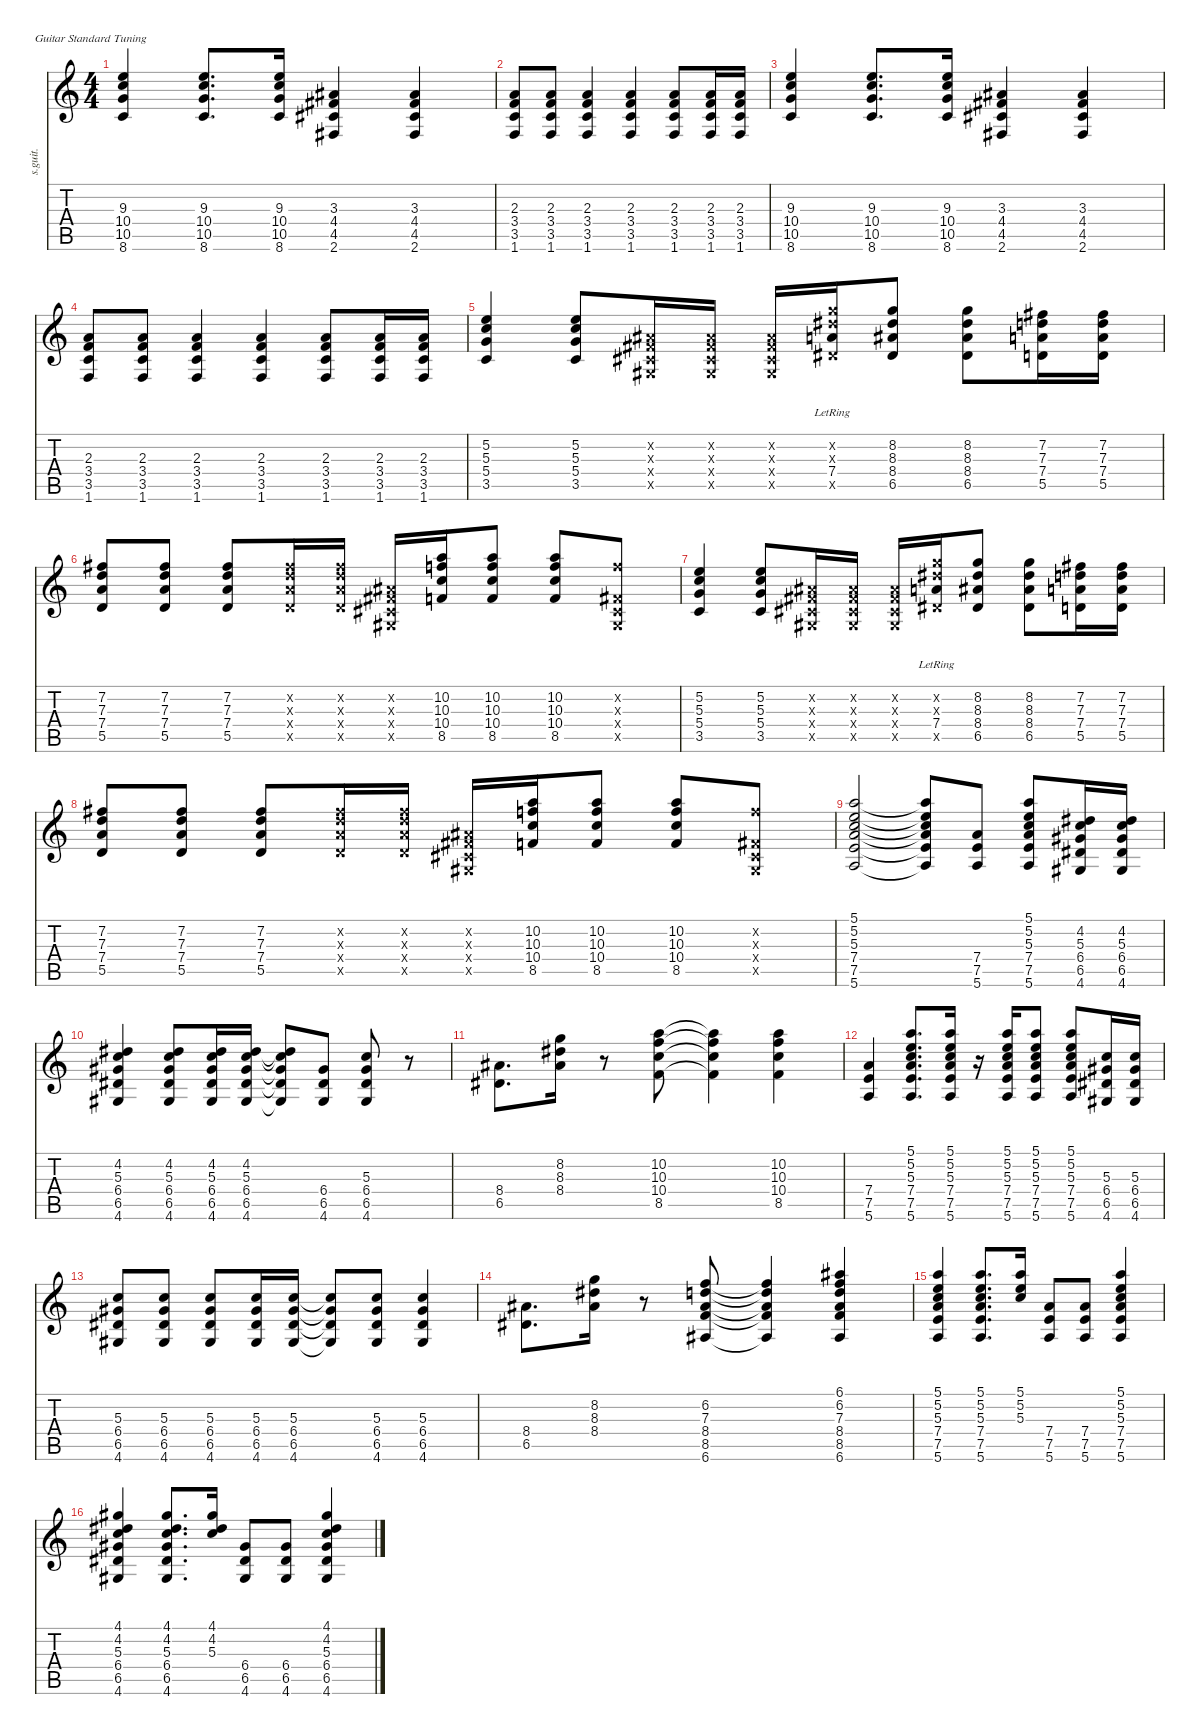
\defaultSystemsLayout 4
\hideDynamics
\bracketExtendMode nobrackets
\track ("Thom Yorke" "s.guit.") {instrument acousticguitarsteel}
\staff {score tabs}
\tuning (E4 B3 G3 D3 A2 E2)
\ts (4 4)
\tempo (88 hide)
\clef g2
\ks c
(9.3 10.4 10.5 8.6).4{lyrics (0 "") lyrics (1 "") lyrics (2 "") lyrics (3 "") lyrics (4 "") dy f} (9.3 10.4 10.5 8.6).8{d lyrics (0 "") lyrics (1 "") lyrics (2 "") lyrics (3 "") lyrics (4 "")} (9.3 10.4 10.5 8.6).16{lyrics (0 "") lyrics (1 "") lyrics (2 "") lyrics (3 "") lyrics (4 "")} (3.3{acc #} 4.4{acc #} 4.5{acc #} 2.6{acc #}).4{lyrics (0 "") lyrics (1 "") lyrics (2 "") lyrics (3 "") lyrics (4 "")} (3.3{acc #} 4.4{acc #} 4.5{acc #} 2.6{acc #}).4{lyrics (0 "") lyrics (1 "") lyrics (2 "") lyrics (3 "") lyrics (4 "")} |
(2.3 3.4 3.5 1.6).8{lyrics (0 "") lyrics (1 "") lyrics (2 "") lyrics (3 "") lyrics (4 "")} (2.3 3.4 3.5 1.6).8{lyrics (0 "") lyrics (1 "") lyrics (2 "") lyrics (3 "") lyrics (4 "")} (2.3 3.4 3.5 1.6).4{lyrics (0 "") lyrics (1 "") lyrics (2 "") lyrics (3 "") lyrics (4 "")} (2.3 3.4 3.5 1.6).4{lyrics (0 "") lyrics (1 "") lyrics (2 "") lyrics (3 "") lyrics (4 "")} (2.3 3.4 3.5 1.6).8{lyrics (0 "") lyrics (1 "") lyrics (2 "") lyrics (3 "") lyrics (4 "")} (2.3 3.4 3.5 1.6).16{lyrics (0 "") lyrics (1 "") lyrics (2 "") lyrics (3 "") lyrics (4 "")} (2.3 3.4 3.5 1.6).16{lyrics (0 "") lyrics (1 "") lyrics (2 "") lyrics (3 "") lyrics (4 "")} |
(9.3 10.4 10.5 8.6).4{lyrics (0 "") lyrics (1 "") lyrics (2 "") lyrics (3 "") lyrics (4 "")} (9.3 10.4 10.5 8.6).8{d lyrics (0 "") lyrics (1 "") lyrics (2 "") lyrics (3 "") lyrics (4 "")} (9.3 10.4 10.5 8.6).16{lyrics (0 "") lyrics (1 "") lyrics (2 "") lyrics (3 "") lyrics (4 "")} (3.3{acc #} 4.4{acc #} 4.5{acc #} 2.6{acc #}).4{lyrics (0 "") lyrics (1 "") lyrics (2 "") lyrics (3 "") lyrics (4 "")} (3.3{acc #} 4.4{acc #} 4.5{acc #} 2.6{acc #}).4{lyrics (0 "") lyrics (1 "") lyrics (2 "") lyrics (3 "") lyrics (4 "")} |
(2.3 3.4 3.5 1.6).8{lyrics (0 "") lyrics (1 "") lyrics (2 "") lyrics (3 "") lyrics (4 "")} (2.3 3.4 3.5 1.6).8{lyrics (0 "") lyrics (1 "") lyrics (2 "") lyrics (3 "") lyrics (4 "")} (2.3 3.4 3.5 1.6).4{lyrics (0 "") lyrics (1 "") lyrics (2 "") lyrics (3 "") lyrics (4 "")} (2.3 3.4 3.5 1.6).4{lyrics (0 "") lyrics (1 "") lyrics (2 "") lyrics (3 "") lyrics (4 "")} (2.3 3.4 3.5 1.6).8{lyrics (0 "") lyrics (1 "") lyrics (2 "") lyrics (3 "") lyrics (4 "")} (2.3 3.4 3.5 1.6).16{lyrics (0 "") lyrics (1 "") lyrics (2 "") lyrics (3 "") lyrics (4 "")} (2.3 3.4 3.5 1.6).16{lyrics (0 "") lyrics (1 "") lyrics (2 "") lyrics (3 "") lyrics (4 "")} |
(5.2 5.3 5.4 3.5).4{lyrics (0 "") lyrics (1 "") lyrics (2 "") lyrics (3 "") lyrics (4 "")} (5.2 5.3 5.4 3.5).8{lyrics (0 "") lyrics (1 "") lyrics (2 "") lyrics (3 "") lyrics (4 "")} (-1.2{x acc #} -1.3{x acc #} -1.4{x acc #} -1.5{x acc #}).16{lyrics (0 "") lyrics (1 "") lyrics (2 "") lyrics (3 "") lyrics (4 "")} (-1.2{x acc #} -1.3{x acc #} -1.4{x acc #} -1.5{x acc #}).16{lyrics (0 "") lyrics (1 "") lyrics (2 "") lyrics (3 "") lyrics (4 "")} (-1.2{x acc #} -1.3{x acc #} -1.4{x acc #} -1.5{x acc #}).16{lyrics (0 "") lyrics (1 "") lyrics (2 "") lyrics (3 "") lyrics (4 "")} (8.2{lr x} 8.3{lr x acc #} 6.5{lr x acc #} 7.4{lr}).16{lyrics (0 "") lyrics (1 "") lyrics (2 "") lyrics (3 "") lyrics (4 "")} (8.2 8.3{acc #} 8.4{acc #} 6.5{acc #}).8{lyrics (0 "") lyrics (1 "") lyrics (2 "") lyrics (3 "") lyrics (4 "")} (8.2 8.3{acc #} 8.4{acc #} 6.5{acc #}).8{lyrics (0 "") lyrics (1 "") lyrics (2 "") lyrics (3 "") lyrics (4 "")} (7.2{acc #} 7.3 7.4 5.5).16{lyrics (0 "") lyrics (1 "") lyrics (2 "") lyrics (3 "") lyrics (4 "")} (7.2{acc #} 7.3 7.4 5.5).16{lyrics (0 "") lyrics (1 "") lyrics (2 "") lyrics (3 "") lyrics (4 "")} |
(7.2{acc #} 7.3 7.4 5.5).8{lyrics (0 "") lyrics (1 "") lyrics (2 "") lyrics (3 "") lyrics (4 "")} (7.2{acc #} 7.3 7.4 5.5).8{lyrics (0 "") lyrics (1 "") lyrics (2 "") lyrics (3 "") lyrics (4 "")} (7.2{acc #} 7.3 7.4 5.5).8{lyrics (0 "") lyrics (1 "") lyrics (2 "") lyrics (3 "") lyrics (4 "")} (7.2{x acc #} 7.3{x} 7.4{x} 5.5{x}).16{lyrics (0 "") lyrics (1 "") lyrics (2 "") lyrics (3 "") lyrics (4 "")} (7.2{x acc #} 7.3{x} 7.4{x} 5.5{x}).16{lyrics (0 "") lyrics (1 "") lyrics (2 "") lyrics (3 "") lyrics (4 "")} (-1.2{x acc #} -1.3{x acc #} -1.4{x acc #} -1.5{x acc #}).16{lyrics (0 "") lyrics (1 "") lyrics (2 "") lyrics (3 "") lyrics (4 "")} (10.2 10.3 10.4 8.5).16{lyrics (0 "") lyrics (1 "") lyrics (2 "") lyrics (3 "") lyrics (4 "")} (10.2 10.3 10.4 8.5).8{lyrics (0 "") lyrics (1 "") lyrics (2 "") lyrics (3 "") lyrics (4 "")} (10.2 10.3 10.4 8.5).8{lyrics (0 "") lyrics (1 "") lyrics (2 "") lyrics (3 "") lyrics (4 "")} (-1.3{x acc #} -1.4{x acc #} -1.5{x acc #} 6.2{x}).8{lyrics (0 "") lyrics (1 "") lyrics (2 "") lyrics (3 "") lyrics (4 "")} |
(5.2 5.3 5.4 3.5).4{lyrics (0 "") lyrics (1 "") lyrics (2 "") lyrics (3 "") lyrics (4 "")} (5.2 5.3 5.4 3.5).8{lyrics (0 "") lyrics (1 "") lyrics (2 "") lyrics (3 "") lyrics (4 "")} (-1.2{x acc #} -1.3{x acc #} -1.4{x acc #} -1.5{x acc #}).16{lyrics (0 "") lyrics (1 "") lyrics (2 "") lyrics (3 "") lyrics (4 "")} (-1.2{x acc #} -1.3{x acc #} -1.4{x acc #} -1.5{x acc #}).16{lyrics (0 "") lyrics (1 "") lyrics (2 "") lyrics (3 "") lyrics (4 "")} (-1.2{x acc #} -1.3{x acc #} -1.4{x acc #} -1.5{x acc #}).16{lyrics (0 "") lyrics (1 "") lyrics (2 "") lyrics (3 "") lyrics (4 "")} (8.2{lr x} 8.3{lr x acc #} 6.5{lr x acc #} 7.4{lr}).16{lyrics (0 "") lyrics (1 "") lyrics (2 "") lyrics (3 "") lyrics (4 "")} (8.2 8.3{acc #} 8.4{acc #} 6.5{acc #}).8{lyrics (0 "") lyrics (1 "") lyrics (2 "") lyrics (3 "") lyrics (4 "")} (8.2 8.3{acc #} 8.4{acc #} 6.5{acc #}).8{lyrics (0 "") lyrics (1 "") lyrics (2 "") lyrics (3 "") lyrics (4 "")} (7.2{acc #} 7.3 7.4 5.5).16{lyrics (0 "") lyrics (1 "") lyrics (2 "") lyrics (3 "") lyrics (4 "")} (7.2{acc #} 7.3 7.4 5.5).16{lyrics (0 "") lyrics (1 "") lyrics (2 "") lyrics (3 "") lyrics (4 "")} |
(7.2{acc #} 7.3 7.4 5.5).8{lyrics (0 "") lyrics (1 "") lyrics (2 "") lyrics (3 "") lyrics (4 "")} (7.2{acc #} 7.3 7.4 5.5).8{lyrics (0 "") lyrics (1 "") lyrics (2 "") lyrics (3 "") lyrics (4 "")} (7.2{acc #} 7.3 7.4 5.5).8{lyrics (0 "") lyrics (1 "") lyrics (2 "") lyrics (3 "") lyrics (4 "")} (7.2{x acc #} 7.3{x} 7.4{x} 5.5{x}).16{lyrics (0 "") lyrics (1 "") lyrics (2 "") lyrics (3 "") lyrics (4 "")} (7.2{x acc #} 7.3{x} 7.4{x} 5.5{x}).16{lyrics (0 "") lyrics (1 "") lyrics (2 "") lyrics (3 "") lyrics (4 "")} (-1.2{x acc #} -1.3{x acc #} -1.4{x acc #} -1.5{x acc #}).16{lyrics (0 "") lyrics (1 "") lyrics (2 "") lyrics (3 "") lyrics (4 "")} (10.2 10.3 10.4 8.5).16{lyrics (0 "") lyrics (1 "") lyrics (2 "") lyrics (3 "") lyrics (4 "")} (10.2 10.3 10.4 8.5).8{lyrics (0 "") lyrics (1 "") lyrics (2 "") lyrics (3 "") lyrics (4 "")} (10.2 10.3 10.4 8.5).8{lyrics (0 "") lyrics (1 "") lyrics (2 "") lyrics (3 "") lyrics (4 "")} (-1.3{x acc #} -1.4{x acc #} -1.5{x acc #} 6.2{x}).8{lyrics (0 "") lyrics (1 "") lyrics (2 "") lyrics (3 "") lyrics (4 "")} |
(5.1 5.2 5.3 7.4 7.5 5.6).2{lyrics (0 "") lyrics (1 "") lyrics (2 "") lyrics (3 "") lyrics (4 "")} (5.1{t} 5.2{t} 5.3{t} 7.4{t} 7.5{t} 5.6{t}).8{lyrics (0 "") lyrics (1 "") lyrics (2 "") lyrics (3 "") lyrics (4 "")} (7.4 7.5 5.6).8{lyrics (0 "") lyrics (1 "") lyrics (2 "") lyrics (3 "") lyrics (4 "")} (5.1 5.2 5.3 7.4 7.5 5.6).8{lyrics (0 "") lyrics (1 "") lyrics (2 "") lyrics (3 "") lyrics (4 "")} (4.2{acc #} 5.3 6.4{acc #} 6.5{acc #} 4.6{acc #}).16{lyrics (0 "") lyrics (1 "") lyrics (2 "") lyrics (3 "") lyrics (4 "")} (4.2{acc #} 5.3 6.4{acc #} 6.5{acc #} 4.6{acc #}).16{lyrics (0 "") lyrics (1 "") lyrics (2 "") lyrics (3 "") lyrics (4 "")} |
(4.2{acc #} 5.3 6.4{acc #} 6.5{acc #} 4.6{acc #}).4{lyrics (0 "") lyrics (1 "") lyrics (2 "") lyrics (3 "") lyrics (4 "")} (4.2{acc #} 5.3 6.4{acc #} 6.5{acc #} 4.6{acc #}).8{lyrics (0 "") lyrics (1 "") lyrics (2 "") lyrics (3 "") lyrics (4 "")} (4.2{acc #} 5.3 6.4{acc #} 6.5{acc #} 4.6{acc #}).16{lyrics (0 "") lyrics (1 "") lyrics (2 "") lyrics (3 "") lyrics (4 "")} (4.2{acc #} 5.3 6.4{acc #} 6.5{acc #} 4.6{acc #}).16{lyrics (0 "") lyrics (1 "") lyrics (2 "") lyrics (3 "") lyrics (4 "")} (4.2{t} 5.3{t} 6.4{t} 6.5{t} 4.6{t}).8{lyrics (0 "") lyrics (1 "") lyrics (2 "") lyrics (3 "") lyrics (4 "")} (6.4{acc #} 6.5{acc #} 4.6{acc #}).8{lyrics (0 "") lyrics (1 "") lyrics (2 "") lyrics (3 "") lyrics (4 "")} (5.3 6.4{acc #} 6.5{acc #} 4.6{acc #}).8{lyrics (0 "") lyrics (1 "") lyrics (2 "") lyrics (3 "") lyrics (4 "")} r.8 |
(8.4{acc #} 6.5{acc #}).8{d lyrics (0 "") lyrics (1 "") lyrics (2 "") lyrics (3 "") lyrics (4 "")} (8.2 8.3{acc #} 8.4{acc #}).16{lyrics (0 "") lyrics (1 "") lyrics (2 "") lyrics (3 "") lyrics (4 "")} r.8 (10.2 10.3 10.4 8.5).8{lyrics (0 "") lyrics (1 "") lyrics (2 "") lyrics (3 "") lyrics (4 "")} (10.2{t} 10.3{t} 10.4{t} 8.5{t}).4{lyrics (0 "") lyrics (1 "") lyrics (2 "") lyrics (3 "") lyrics (4 "")} (10.2 10.3 10.4 8.5).4{lyrics (0 "") lyrics (1 "") lyrics (2 "") lyrics (3 "") lyrics (4 "")} |
(7.4 7.5 5.6).4{lyrics (0 "") lyrics (1 "") lyrics (2 "") lyrics (3 "") lyrics (4 "")} (5.1 5.2 5.3 7.4 7.5 5.6).8{d lyrics (0 "") lyrics (1 "") lyrics (2 "") lyrics (3 "") lyrics (4 "")} (5.1 5.2 5.3 7.4 7.5 5.6).16{lyrics (0 "") lyrics (1 "") lyrics (2 "") lyrics (3 "") lyrics (4 "")} r.16 (5.1 5.2 5.3 7.4 7.5 5.6).16{lyrics (0 "") lyrics (1 "") lyrics (2 "") lyrics (3 "") lyrics (4 "")} (5.1 5.2 5.3 7.4 7.5 5.6).8{lyrics (0 "") lyrics (1 "") lyrics (2 "") lyrics (3 "") lyrics (4 "")} (5.1 5.2 5.3 7.4 7.5 5.6).8{lyrics (0 "") lyrics (1 "") lyrics (2 "") lyrics (3 "") lyrics (4 "")} (5.3 6.4{acc #} 6.5{acc #} 4.6{acc #}).16{lyrics (0 "") lyrics (1 "") lyrics (2 "") lyrics (3 "") lyrics (4 "")} (5.3 6.4{acc #} 6.5{acc #} 4.6{acc #}).16{lyrics (0 "") lyrics (1 "") lyrics (2 "") lyrics (3 "") lyrics (4 "")} |
(5.3 6.4{acc #} 6.5{acc #} 4.6{acc #}).8{lyrics (0 "") lyrics (1 "") lyrics (2 "") lyrics (3 "") lyrics (4 "")} (5.3 6.4{acc #} 6.5{acc #} 4.6{acc #}).8{lyrics (0 "") lyrics (1 "") lyrics (2 "") lyrics (3 "") lyrics (4 "")} (5.3 6.4{acc #} 6.5{acc #} 4.6{acc #}).8{lyrics (0 "") lyrics (1 "") lyrics (2 "") lyrics (3 "") lyrics (4 "")} (5.3 6.4{acc #} 6.5{acc #} 4.6{acc #}).16{lyrics (0 "") lyrics (1 "") lyrics (2 "") lyrics (3 "") lyrics (4 "")} (5.3 6.4{acc #} 6.5{acc #} 4.6{acc #}).16{lyrics (0 "") lyrics (1 "") lyrics (2 "") lyrics (3 "") lyrics (4 "")} (5.3{t} 6.4{t} 6.5{t} 4.6{t}).8{lyrics (0 "") lyrics (1 "") lyrics (2 "") lyrics (3 "") lyrics (4 "")} (5.3 6.4{acc #} 6.5{acc #} 4.6{acc #}).8{lyrics (0 "") lyrics (1 "") lyrics (2 "") lyrics (3 "") lyrics (4 "")} (5.3 6.4{acc #} 6.5{acc #} 4.6{acc #}).4{lyrics (0 "") lyrics (1 "") lyrics (2 "") lyrics (3 "") lyrics (4 "")} |
(8.4{acc #} 6.5{acc #}).8{d lyrics (0 "") lyrics (1 "") lyrics (2 "") lyrics (3 "") lyrics (4 "")} (8.2 8.3{acc #} 8.4{acc #}).16{lyrics (0 "") lyrics (1 "") lyrics (2 "") lyrics (3 "") lyrics (4 "")} r.8 (6.2 7.3 8.4{acc #} 8.5 6.6{acc #}).8{lyrics (0 "") lyrics (1 "") lyrics (2 "") lyrics (3 "") lyrics (4 "")} (6.2{t} 7.3{t} 8.4{t} 8.5{t} 6.6{t}).4{lyrics (0 "") lyrics (1 "") lyrics (2 "") lyrics (3 "") lyrics (4 "")} (6.1{acc #} 6.2 7.3 8.4{acc #} 8.5 6.6{acc #}).4{lyrics (0 "") lyrics (1 "") lyrics (2 "") lyrics (3 "") lyrics (4 "")} |
(5.1 5.2 5.3 7.4 7.5 5.6).4{lyrics (0 "") lyrics (1 "") lyrics (2 "") lyrics (3 "") lyrics (4 "")} (5.1 5.2 5.3 7.4 7.5 5.6).8{d lyrics (0 "") lyrics (1 "") lyrics (2 "") lyrics (3 "") lyrics (4 "")} (5.1 5.2 5.3).16{lyrics (0 "") lyrics (1 "") lyrics (2 "") lyrics (3 "") lyrics (4 "")} (7.4 7.5 5.6).8{lyrics (0 "") lyrics (1 "") lyrics (2 "") lyrics (3 "") lyrics (4 "")} (7.4 7.5 5.6).8{lyrics (0 "") lyrics (1 "") lyrics (2 "") lyrics (3 "") lyrics (4 "")} (5.1 5.2 5.3 7.4 7.5 5.6).4{lyrics (0 "") lyrics (1 "") lyrics (2 "") lyrics (3 "") lyrics (4 "")} |
(4.1{acc #} 4.2{acc #} 5.3 6.4{acc #} 6.5{acc #} 4.6{acc #}).4{lyrics (0 "") lyrics (1 "") lyrics (2 "") lyrics (3 "") lyrics (4 "")} (4.1{acc #} 4.2{acc #} 5.3 6.4{acc #} 6.5{acc #} 4.6{acc #}).8{d lyrics (0 "") lyrics (1 "") lyrics (2 "") lyrics (3 "") lyrics (4 "")} (4.1{acc #} 4.2{acc #} 5.3).16{lyrics (0 "") lyrics (1 "") lyrics (2 "") lyrics (3 "") lyrics (4 "")} (6.4{acc #} 6.5{acc #} 4.6{acc #}).8{lyrics (0 "") lyrics (1 "") lyrics (2 "") lyrics (3 "") lyrics (4 "")} (6.4{acc #} 6.5{acc #} 4.6{acc #}).8{lyrics (0 "") lyrics (1 "") lyrics (2 "") lyrics (3 "") lyrics (4 "")} (4.1{acc #} 4.2{acc #} 5.3 6.4{acc #} 6.5{acc #} 4.6{acc #}).4{lyrics (0 "") lyrics (1 "") lyrics (2 "") lyrics (3 "") lyrics (4 "")}
